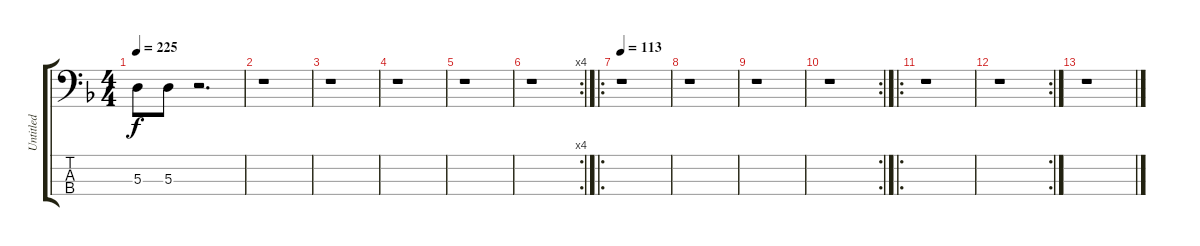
\track ("Untitled" "Untitled") {instrument electricbassfinger}
\staff {score tabs}
\tuning (G2 D2 A1 E1) {hide}
\ts (4 4)
\tempo 225
\clef f4
\ks f
5.3.8{dy f} 5.3.8 r.2{d} |
r.1 |
r.1 |
r.1 |
r.1 |
\rc 4
r.1 |
\ro
\tempo 113
r.1 |
r.1 |
r.1 |
\rc 2
r.1 |
\ro
r.1 |
\rc 2
r.1 |
r.1
